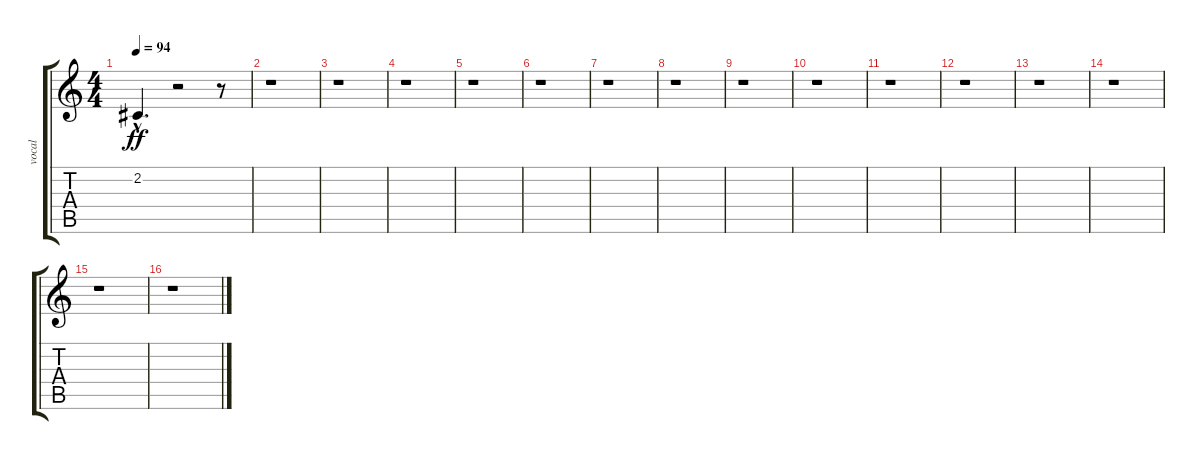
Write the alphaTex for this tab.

\track ("vocal" "vocal") {instrument lead2sawtooth}
\staff {score tabs}
\tuning (E4 B3 G3 D3 A2 E2) {hide}
\ts (4 4)
\tempo 94
\clef g2
\ks c
2.2{hac}.4{d dy ff} r.2 r.8 |
r.1 |
r.1 |
r.1 |
r.1 |
r.1 |
r.1 |
r.1 |
r.1 |
r.1 |
r.1 |
r.1 |
r.1 |
r.1 |
r.1 |
r.1
